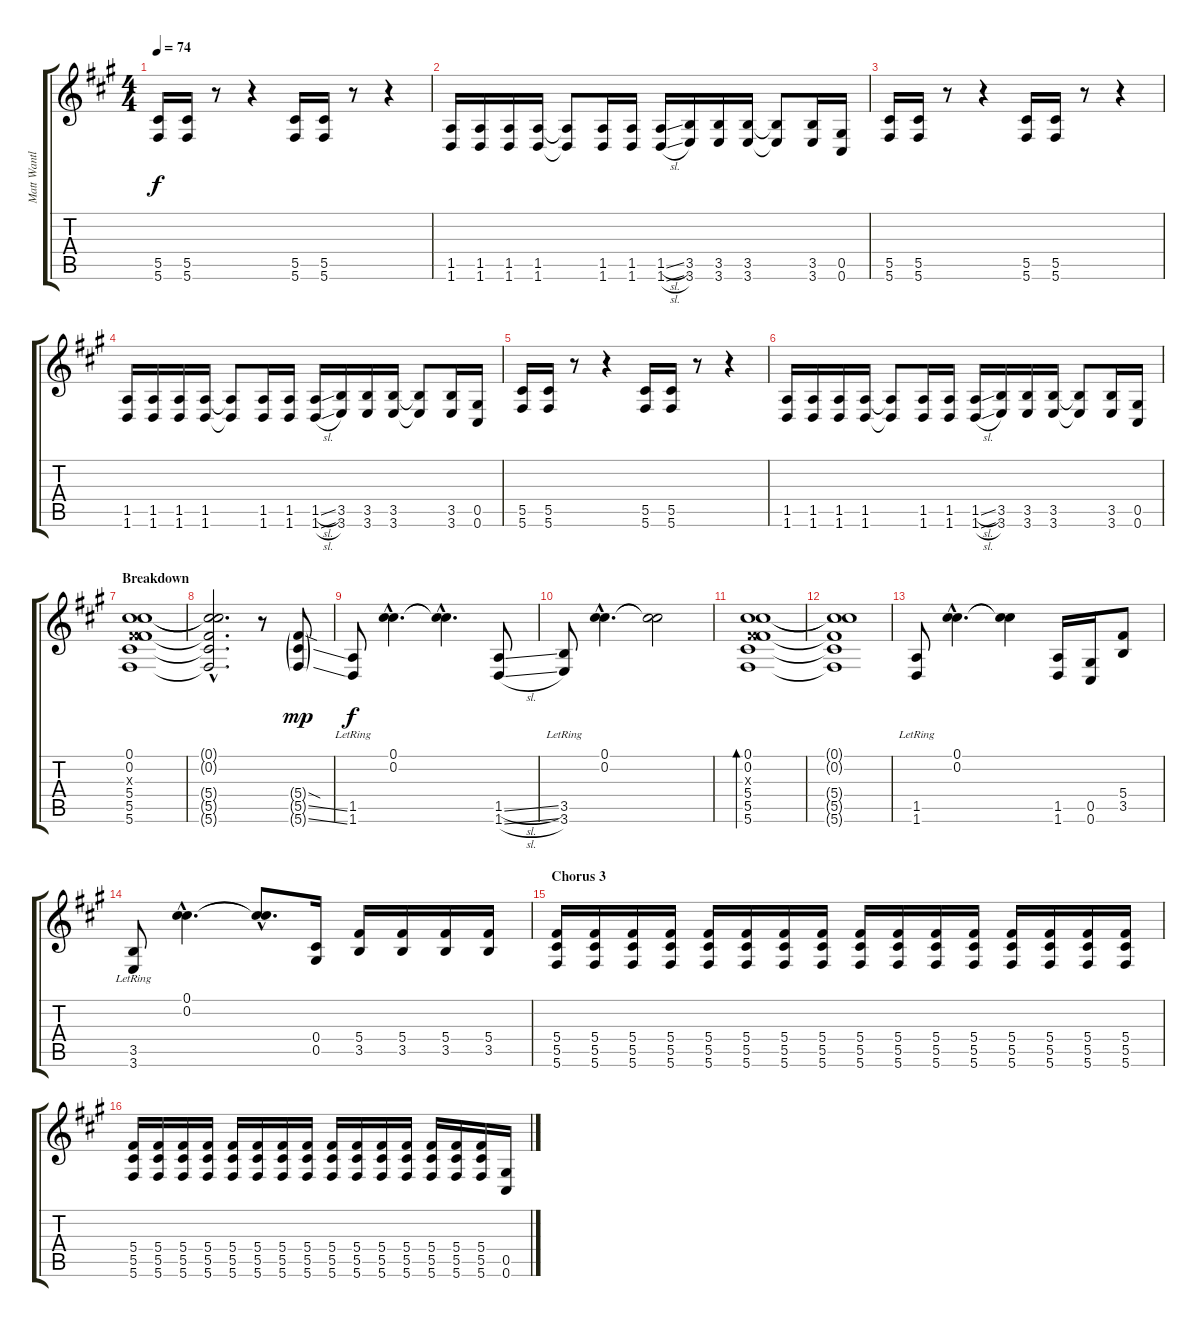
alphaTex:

\track ("Matt Wantland" "Matt Wantl") {instrument electricguitarclean}
\staff {score tabs}
\tuning (Db4 Db4 Gb3 Db3 Ab2 Db2) {hide}
\ts (4 4)
\tempo 74
\clef g2
\ks f#minor
(5.5 5.6).16{dy f instrument distortionguitar} (5.5 5.6).16 r.8 r.4 (5.5 5.6).16 (5.5 5.6).16 r.8 r.4 |
(1.5 1.6).16 (1.5 1.6).16 (1.5 1.6).16 (1.5 1.6).16 (1.5{t} 1.6{t}).8 (1.5 1.6).16 (1.5 1.6).16 (1.5{sl} 1.6{sl}).16 (3.5 3.6).16 (3.5 3.6).16 (3.5 3.6).16 (3.5{t} 3.6{t}).8 (3.5 3.6).16 (0.5 0.6).16 |
(5.5 5.6).16{instrument distortionguitar} (5.5 5.6).16 r.8 r.4 (5.5 5.6).16 (5.5 5.6).16 r.8 r.4 |
(1.5 1.6).16 (1.5 1.6).16 (1.5 1.6).16 (1.5 1.6).16 (1.5{t} 1.6{t}).8 (1.5 1.6).16 (1.5 1.6).16 (1.5{sl} 1.6{sl}).16 (3.5 3.6).16 (3.5 3.6).16 (3.5 3.6).16 (3.5{t} 3.6{t}).8 (3.5 3.6).16 (0.5 0.6).16 |
(5.5 5.6).16{instrument distortionguitar} (5.5 5.6).16 r.8 r.4 (5.5 5.6).16 (5.5 5.6).16 r.8 r.4 |
(1.5 1.6).16 (1.5 1.6).16 (1.5 1.6).16 (1.5 1.6).16 (1.5{t} 1.6{t}).8 (1.5 1.6).16 (1.5 1.6).16 (1.5{sl} 1.6{sl}).16 (3.5 3.6).16 (3.5 3.6).16 (3.5 3.6).16 (3.5{t} 3.6{t}).8 (3.5 3.6).16 (0.5 0.6).16 |
\section ("" "Breakdown")
(0.1 0.2 0.3{x} 5.4 5.5 5.6).1{instrument electricguitarclean} |
(0.1{hac t} 0.2{hac t} 5.4{hac t} 5.5{hac t} 5.6{hac t}).2{d} r.8 (5.4{sod g} 5.5{ss g} 5.6{ss g}).8{dy mp} |
(1.5{lr} 1.6{lr}).8{dy f} (0.1{hac} 0.2{hac}).4{d} (0.1{hac t} 0.2{hac t}).4{d} (1.5{sl} 1.6{sl}).8 |
(3.5{lr} 3.6{lr}).8 (0.1{hac} 0.2{hac}).4{d} (0.1{t} 0.2{t}).2 |
(0.1 0.2 0.3{x} 5.4 5.5 5.6).1{bd 60} |
(0.1{t} 0.2{t} 5.4{t} 5.5{t} 5.6{t}).1 |
(1.5{lr} 1.6{lr}).8{instrument distortionguitar} (0.1{hac} 0.2{hac}).4{d} (0.1{t} 0.2{t}).4 (1.5 1.6).16 (0.5 0.6).16 (5.4 3.5).8 |
(3.5{lr} 3.6{lr}).8 (0.1{hac} 0.2{hac}).4{d} (0.1{hac t} 0.2{hac t}).8{d} (0.4 0.5).16 (5.4 3.5).16 (5.4 3.5).16 (5.4 3.5).16 (5.4 3.5).16 |
\section ("" "Chorus 3")
(5.4 5.5 5.6).16 (5.4 5.5 5.6).16 (5.4 5.5 5.6).16 (5.4 5.5 5.6).16 (5.4 5.5 5.6).16 (5.4 5.5 5.6).16 (5.4 5.5 5.6).16 (5.4 5.5 5.6).16 (5.4 5.5 5.6).16 (5.4 5.5 5.6).16 (5.4 5.5 5.6).16 (5.4 5.5 5.6).16 (5.4 5.5 5.6).16 (5.4 5.5 5.6).16 (5.4 5.5 5.6).16 (5.4 5.5 5.6).16 |
(5.4 5.5 5.6).16 (5.4 5.5 5.6).16 (5.4 5.5 5.6).16 (5.4 5.5 5.6).16 (5.4 5.5 5.6).16 (5.4 5.5 5.6).16 (5.4 5.5 5.6).16 (5.4 5.5 5.6).16 (5.4 5.5 5.6).16 (5.4 5.5 5.6).16 (5.4 5.5 5.6).16 (5.4 5.5 5.6).16 (5.4 5.5 5.6).16 (5.4 5.5 5.6).16 (5.4 5.5 5.6).16 (0.5 0.6).16
